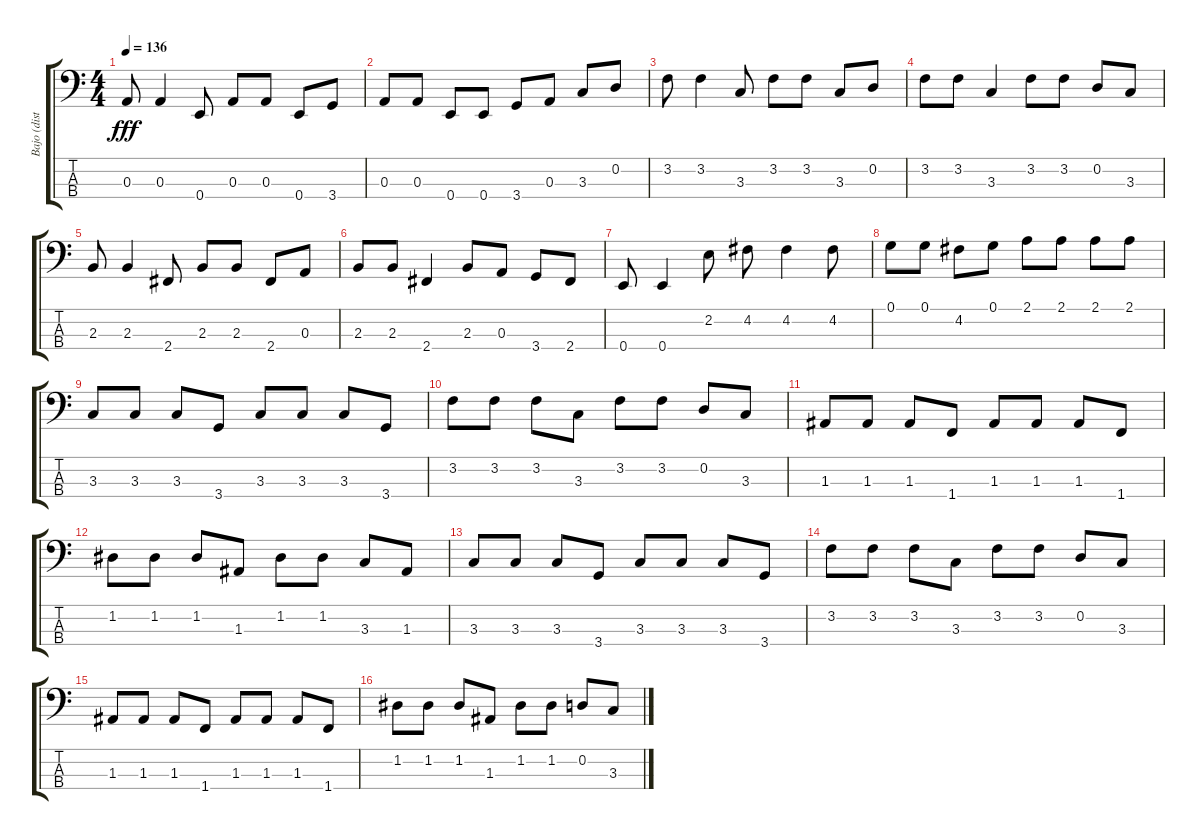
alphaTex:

\track ("Bajo (dist)" "Bajo (dist") {instrument distortionguitar}
\staff {score tabs}
\tuning (G2 D2 A1 E1) {hide}
\ts (4 4)
\tempo 136
\clef f4
\ks c
0.3.8{dy fff} 0.3.4 0.4.8 0.3.8 0.3.8 0.4.8 3.4.8 |
0.3.8 0.3.8 0.4.8 0.4.8 3.4.8 0.3.8 3.3.8 0.2.8 |
3.2.8 3.2.4 3.3.8 3.2.8 3.2.8 3.3.8 0.2.8 |
3.2.8 3.2.8 3.3.4 3.2.8 3.2.8 0.2.8 3.3.8 |
2.3.8 2.3.4 2.4.8 2.3.8 2.3.8 2.4.8 0.3.8 |
2.3.8 2.3.8 2.4.4 2.3.8 0.3.8 3.4.8 2.4.8 |
0.4.8 0.4.4 2.2.8 4.2.8 4.2.4 4.2.8 |
0.1.8 0.1.8 4.2.8 0.1.8 2.1.8 2.1.8 2.1.8 2.1.8 |
3.3.8 3.3.8 3.3.8 3.4.8 3.3.8 3.3.8 3.3.8 3.4.8 |
3.2.8 3.2.8 3.2.8 3.3.8 3.2.8 3.2.8 0.2.8 3.3.8 |
1.3.8 1.3.8 1.3.8 1.4.8 1.3.8 1.3.8 1.3.8 1.4.8 |
1.2.8 1.2.8 1.2.8 1.3.8 1.2.8 1.2.8 3.3.8 1.3.8 |
3.3.8 3.3.8 3.3.8 3.4.8 3.3.8 3.3.8 3.3.8 3.4.8 |
3.2.8 3.2.8 3.2.8 3.3.8 3.2.8 3.2.8 0.2.8 3.3.8 |
1.3.8 1.3.8 1.3.8 1.4.8 1.3.8 1.3.8 1.3.8 1.4.8 |
1.2.8 1.2.8 1.2.8 1.3.8 1.2.8 1.2.8 0.2.8 3.3.8
